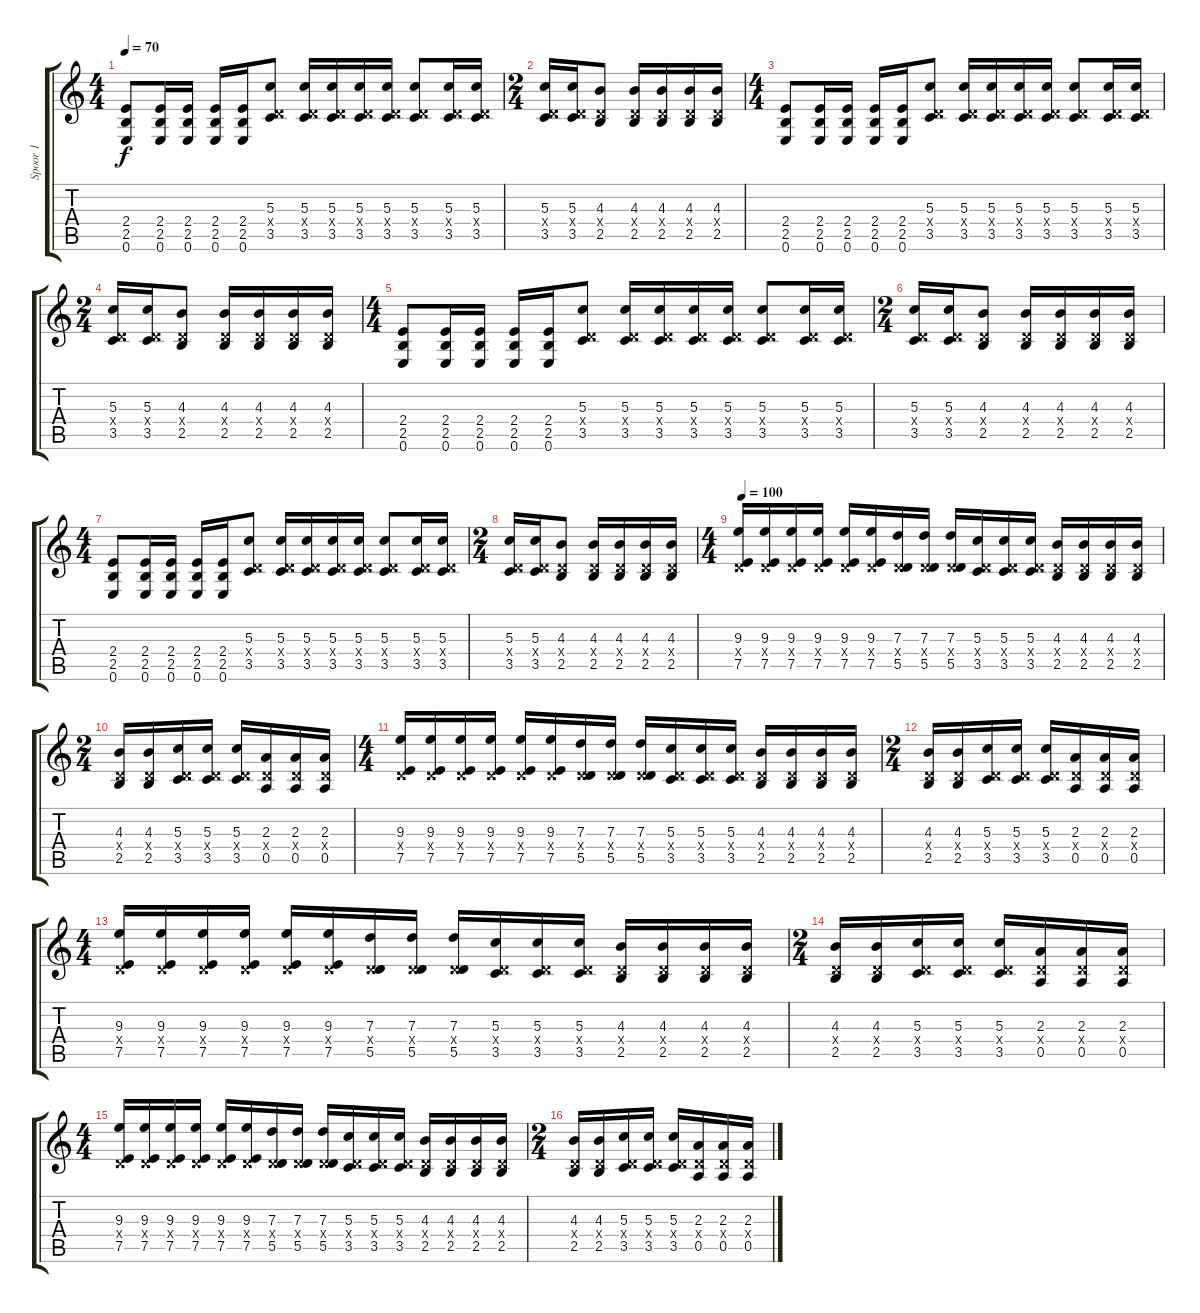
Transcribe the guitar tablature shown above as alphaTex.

\track ("Spoor 1" "Spoor 1") {instrument electricguitarclean}
\staff {score tabs}
\tuning (E4 B3 G3 D3 A2 E2) {hide}
\ts (4 4)
\tempo 70
\clef g2
\ks c
(2.4 2.5 0.6).8{dy f} (2.4 2.5 0.6).16 (2.4 2.5 0.6).16 (2.4 2.5 0.6).16 (2.4 2.5 0.6).16 (5.3 0.4{x} 3.5).8 (5.3 0.4{x} 3.5).16 (5.3 0.4{x} 3.5).16 (5.3 0.4{x} 3.5).16 (5.3 0.4{x} 3.5).16 (5.3 0.4{x} 3.5).8 (5.3 0.4{x} 3.5).16 (5.3 0.4{x} 3.5).16 |
\ts (2 4)
(5.3 0.4{x} 3.5).16 (5.3 0.4{x} 3.5).16 (4.3 0.4{x} 2.5).8 (4.3 0.4{x} 2.5).16 (4.3 0.4{x} 2.5).16 (4.3 0.4{x} 2.5).16 (4.3 0.4{x} 2.5).16 |
\ts (4 4)
(2.4 2.5 0.6).8 (2.4 2.5 0.6).16 (2.4 2.5 0.6).16 (2.4 2.5 0.6).16 (2.4 2.5 0.6).16 (5.3 0.4{x} 3.5).8 (5.3 0.4{x} 3.5).16 (5.3 0.4{x} 3.5).16 (5.3 0.4{x} 3.5).16 (5.3 0.4{x} 3.5).16 (5.3 0.4{x} 3.5).8 (5.3 0.4{x} 3.5).16 (5.3 0.4{x} 3.5).16 |
\ts (2 4)
(5.3 0.4{x} 3.5).16 (5.3 0.4{x} 3.5).16 (4.3 0.4{x} 2.5).8 (4.3 0.4{x} 2.5).16 (4.3 0.4{x} 2.5).16 (4.3 0.4{x} 2.5).16 (4.3 0.4{x} 2.5).16 |
\ts (4 4)
(2.4 2.5 0.6).8 (2.4 2.5 0.6).16 (2.4 2.5 0.6).16 (2.4 2.5 0.6).16 (2.4 2.5 0.6).16 (5.3 0.4{x} 3.5).8 (5.3 0.4{x} 3.5).16 (5.3 0.4{x} 3.5).16 (5.3 0.4{x} 3.5).16 (5.3 0.4{x} 3.5).16 (5.3 0.4{x} 3.5).8 (5.3 0.4{x} 3.5).16 (5.3 0.4{x} 3.5).16 |
\ts (2 4)
(5.3 0.4{x} 3.5).16 (5.3 0.4{x} 3.5).16 (4.3 0.4{x} 2.5).8 (4.3 0.4{x} 2.5).16 (4.3 0.4{x} 2.5).16 (4.3 0.4{x} 2.5).16 (4.3 0.4{x} 2.5).16 |
\ts (4 4)
(2.4 2.5 0.6).8 (2.4 2.5 0.6).16 (2.4 2.5 0.6).16 (2.4 2.5 0.6).16 (2.4 2.5 0.6).16 (5.3 0.4{x} 3.5).8 (5.3 0.4{x} 3.5).16 (5.3 0.4{x} 3.5).16 (5.3 0.4{x} 3.5).16 (5.3 0.4{x} 3.5).16 (5.3 0.4{x} 3.5).8 (5.3 0.4{x} 3.5).16 (5.3 0.4{x} 3.5).16 |
\ts (2 4)
(5.3 0.4{x} 3.5).16 (5.3 0.4{x} 3.5).16 (4.3 0.4{x} 2.5).8 (4.3 0.4{x} 2.5).16 (4.3 0.4{x} 2.5).16 (4.3 0.4{x} 2.5).16 (4.3 0.4{x} 2.5).16 |
\ts (4 4)
\tempo 100
(9.3 0.4{x} 7.5).16{instrument distortionguitar} (9.3 0.4{x} 7.5).16 (9.3 0.4{x} 7.5).16 (9.3 0.4{x} 7.5).16 (9.3 0.4{x} 7.5).16 (9.3 0.4{x} 7.5).16 (7.3 0.4{x} 5.5).16 (7.3 0.4{x} 5.5).16 (7.3 0.4{x} 5.5).16 (5.3 0.4{x} 3.5).16 (5.3 0.4{x} 3.5).16 (5.3 0.4{x} 3.5).16 (4.3 0.4{x} 2.5).16 (4.3 0.4{x} 2.5).16 (4.3 0.4{x} 2.5).16 (4.3 0.4{x} 2.5).16 |
\ts (2 4)
(4.3 0.4{x} 2.5).16 (4.3 0.4{x} 2.5).16 (5.3 0.4{x} 3.5).16 (5.3 0.4{x} 3.5).16 (5.3 0.4{x} 3.5).16 (2.3 0.4{x} 0.5).16 (2.3 0.4{x} 0.5).16 (2.3 0.4{x} 0.5).16 |
\ts (4 4)
(9.3 0.4{x} 7.5).16{instrument distortionguitar} (9.3 0.4{x} 7.5).16 (9.3 0.4{x} 7.5).16 (9.3 0.4{x} 7.5).16 (9.3 0.4{x} 7.5).16 (9.3 0.4{x} 7.5).16 (7.3 0.4{x} 5.5).16 (7.3 0.4{x} 5.5).16 (7.3 0.4{x} 5.5).16 (5.3 0.4{x} 3.5).16 (5.3 0.4{x} 3.5).16 (5.3 0.4{x} 3.5).16 (4.3 0.4{x} 2.5).16 (4.3 0.4{x} 2.5).16 (4.3 0.4{x} 2.5).16 (4.3 0.4{x} 2.5).16 |
\ts (2 4)
(4.3 0.4{x} 2.5).16 (4.3 0.4{x} 2.5).16 (5.3 0.4{x} 3.5).16 (5.3 0.4{x} 3.5).16 (5.3 0.4{x} 3.5).16 (2.3 0.4{x} 0.5).16 (2.3 0.4{x} 0.5).16 (2.3 0.4{x} 0.5).16 |
\ts (4 4)
(9.3 0.4{x} 7.5).16{instrument distortionguitar} (9.3 0.4{x} 7.5).16 (9.3 0.4{x} 7.5).16 (9.3 0.4{x} 7.5).16 (9.3 0.4{x} 7.5).16 (9.3 0.4{x} 7.5).16 (7.3 0.4{x} 5.5).16 (7.3 0.4{x} 5.5).16 (7.3 0.4{x} 5.5).16 (5.3 0.4{x} 3.5).16 (5.3 0.4{x} 3.5).16 (5.3 0.4{x} 3.5).16 (4.3 0.4{x} 2.5).16 (4.3 0.4{x} 2.5).16 (4.3 0.4{x} 2.5).16 (4.3 0.4{x} 2.5).16 |
\ts (2 4)
(4.3 0.4{x} 2.5).16 (4.3 0.4{x} 2.5).16 (5.3 0.4{x} 3.5).16 (5.3 0.4{x} 3.5).16 (5.3 0.4{x} 3.5).16 (2.3 0.4{x} 0.5).16 (2.3 0.4{x} 0.5).16 (2.3 0.4{x} 0.5).16 |
\ts (4 4)
(9.3 0.4{x} 7.5).16{instrument distortionguitar} (9.3 0.4{x} 7.5).16 (9.3 0.4{x} 7.5).16 (9.3 0.4{x} 7.5).16 (9.3 0.4{x} 7.5).16 (9.3 0.4{x} 7.5).16 (7.3 0.4{x} 5.5).16 (7.3 0.4{x} 5.5).16 (7.3 0.4{x} 5.5).16 (5.3 0.4{x} 3.5).16 (5.3 0.4{x} 3.5).16 (5.3 0.4{x} 3.5).16 (4.3 0.4{x} 2.5).16 (4.3 0.4{x} 2.5).16 (4.3 0.4{x} 2.5).16 (4.3 0.4{x} 2.5).16 |
\ts (2 4)
(4.3 0.4{x} 2.5).16 (4.3 0.4{x} 2.5).16 (5.3 0.4{x} 3.5).16 (5.3 0.4{x} 3.5).16 (5.3 0.4{x} 3.5).16 (2.3 0.4{x} 0.5).16 (2.3 0.4{x} 0.5).16 (2.3 0.4{x} 0.5).16
